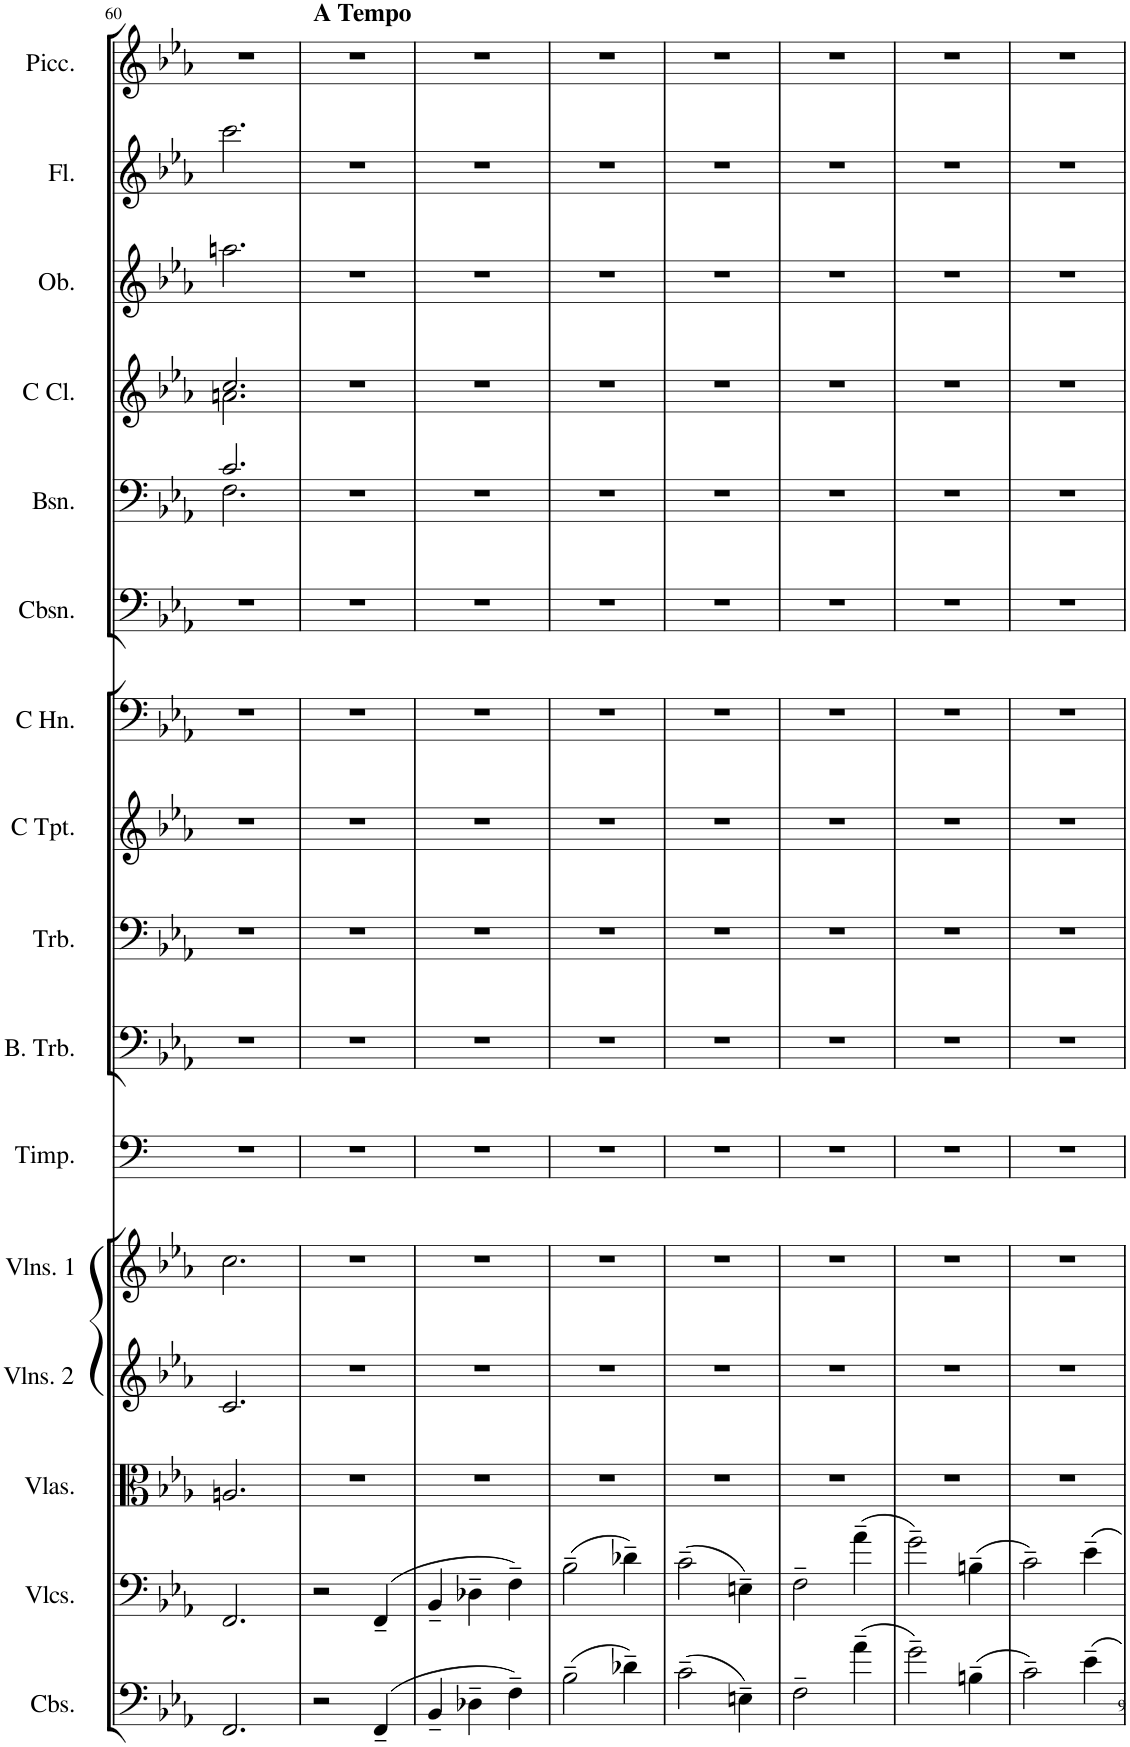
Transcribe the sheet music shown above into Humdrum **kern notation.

**kern	**kern	**kern	**kern	**kern	**kern	**kern	**kern	**kern	**kern	**kern	**kern	**kern	**kern	**kern	**kern
*part16	*part15	*part14	*part13	*part12	*part11	*part10	*part9	*part8	*part7	*part6	*part5	*part4	*part3	*part2	*part1
*staff16	*staff15	*staff14	*staff13	*staff12	*staff11	*staff10	*staff9	*staff8	*staff7	*staff6	*staff5	*staff4	*staff3	*staff2	*staff1
*I"Contrabasses	*I"Violoncellos	*I"Violas	*I"Violins 2	*I"Violins 1	*I"Timpani	*I"Bass Trombone	*I"Trombone	*I"C Trumpet	*I"C Horns	*I"Contrabassoon	*I"Bassoon	*I"C Clarinet	*I"Oboe	*I"Flute	*I"Piccolo
*I'Cbs.	*I'Vlcs.	*I'Vlas.	*I'Vlns. 2	*I'Vlns. 1	*I'Timp.	*I'B. Trb.	*I'Trb.	*I'C Tpt.	*I'C Hn.	*I'Cbsn.	*I'Bsn.	*I'C Cl.	*I'Ob.	*I'Fl.	*I'Picc.
!!LO:PB:g=z
*clefF4	*clefF4	*clefC3	*clefG2	*clefG2	*clefF4	*clefF4	*clefF4	*clefG2	*clefF4	*clefF4	*clefF4	*clefG2	*clefG2	*clefG2	*clefG2
*Trd7c12	*	*	*	*	*	*	*	*Trd1c2	*Trd4c7	*Trd7c12	*	*Trd1c2	*	*	*Trd-7c-12
*k[b-e-a-]	*k[b-e-a-]	*k[b-e-a-]	*k[b-e-a-]	*k[b-e-a-]	*k[]	*k[b-e-a-]	*k[b-e-a-]	*k[b-e-a-]	*k[b-e-a-]	*k[b-e-a-]	*k[b-e-a-]	*k[b-e-a-]	*k[b-e-a-]	*k[b-e-a-]	*k[b-e-a-]
*M3/4	*M3/4	*M3/4	*M3/4	*M3/4	*M3/4	*M3/4	*M3/4	*M3/4	*M3/4	*M3/4	*M3/4	*M3/4	*M3/4	*M3/4	*M3/4
=60	=60	=60	=60	=60	=60	=60	=60	=60	=60	=60	=60	=60	=60	=60	=60
*	*	*	*	*	*	*	*	*	*	*	*^	*^	*	*	*
2.FF/	2.FF/	2.An/	2.c/	2.cc\	2.r	2.r	2.r	2.r	2.r	2.r	2.c/	2.F\	2.cc/	2.an\	2.aan\	2.ccc\	2.r
=61	=61	=61	=61	=61	=61	=61	=61	=61	=61	=61	=61	=61	=61	=61	=61	=61	=61
!	!	!	!	!	!	!	!	!	!	!	!	!	!	!	!	!	!LO:TX:a:B:t=A Tempo
*	*	*	*	*	*	*	*	*	*	*	*v	*v	*	*	*	*	*
*	*	*	*	*	*	*	*	*	*	*	*	*v	*v	*	*	*
2r	2r	2.r	2.r	2.r	2.r	2.r	2.r	2.r	2.r	2.r	2.r	2.r	2.r	2.r	2.r
(4FF~/	(4FF~/	.	.	.	.	.	.	.	.	.	.	.	.	.	.
=62	=62	=62	=62	=62	=62	=62	=62	=62	=62	=62	=62	=62	=62	=62	=62
4BB-~/	4BB-~/	2.r	2.r	2.r	2.r	2.r	2.r	2.r	2.r	2.r	2.r	2.r	2.r	2.r	2.r
4D-X~\	4D-X~\	.	.	.	.	.	.	.	.	.	.	.	.	.	.
4F~\)	4F~\)	.	.	.	.	.	.	.	.	.	.	.	.	.	.
=63	=63	=63	=63	=63	=63	=63	=63	=63	=63	=63	=63	=63	=63	=63	=63
(2B-~\	(2B-~\	2.r	2.r	2.r	2.r	2.r	2.r	2.r	2.r	2.r	2.r	2.r	2.r	2.r	2.r
4d-X~\)	4d-X~\)	.	.	.	.	.	.	.	.	.	.	.	.	.	.
=64	=64	=64	=64	=64	=64	=64	=64	=64	=64	=64	=64	=64	=64	=64	=64
(2c~\	(2c~\	2.r	2.r	2.r	2.r	2.r	2.r	2.r	2.r	2.r	2.r	2.r	2.r	2.r	2.r
4En~\)	4En~\)	.	.	.	.	.	.	.	.	.	.	.	.	.	.
=65	=65	=65	=65	=65	=65	=65	=65	=65	=65	=65	=65	=65	=65	=65	=65
2F~\	2F~\	2.r	2.r	2.r	2.r	2.r	2.r	2.r	2.r	2.r	2.r	2.r	2.r	2.r	2.r
(4a-~\	(4a-~\	.	.	.	.	.	.	.	.	.	.	.	.	.	.
=66	=66	=66	=66	=66	=66	=66	=66	=66	=66	=66	=66	=66	=66	=66	=66
2g~\)	2g~\)	2.r	2.r	2.r	2.r	2.r	2.r	2.r	2.r	2.r	2.r	2.r	2.r	2.r	2.r
(4Bn~\	(4Bn~\	.	.	.	.	.	.	.	.	.	.	.	.	.	.
=67	=67	=67	=67	=67	=67	=67	=67	=67	=67	=67	=67	=67	=67	=67	=67
2c~\)	2c~\)	2.r	2.r	2.r	2.r	2.r	2.r	2.r	2.r	2.r	2.r	2.r	2.r	2.r	2.r
4e-~\	4e-~\	.	.	.	.	.	.	.	.	.	.	.	.	.	.
=	=	=	=	=	=	=	=	=	=	=	=	=	=	=	=
*-	*-	*-	*-	*-	*-	*-	*-	*-	*-	*-	*-	*-	*-	*-	*-
